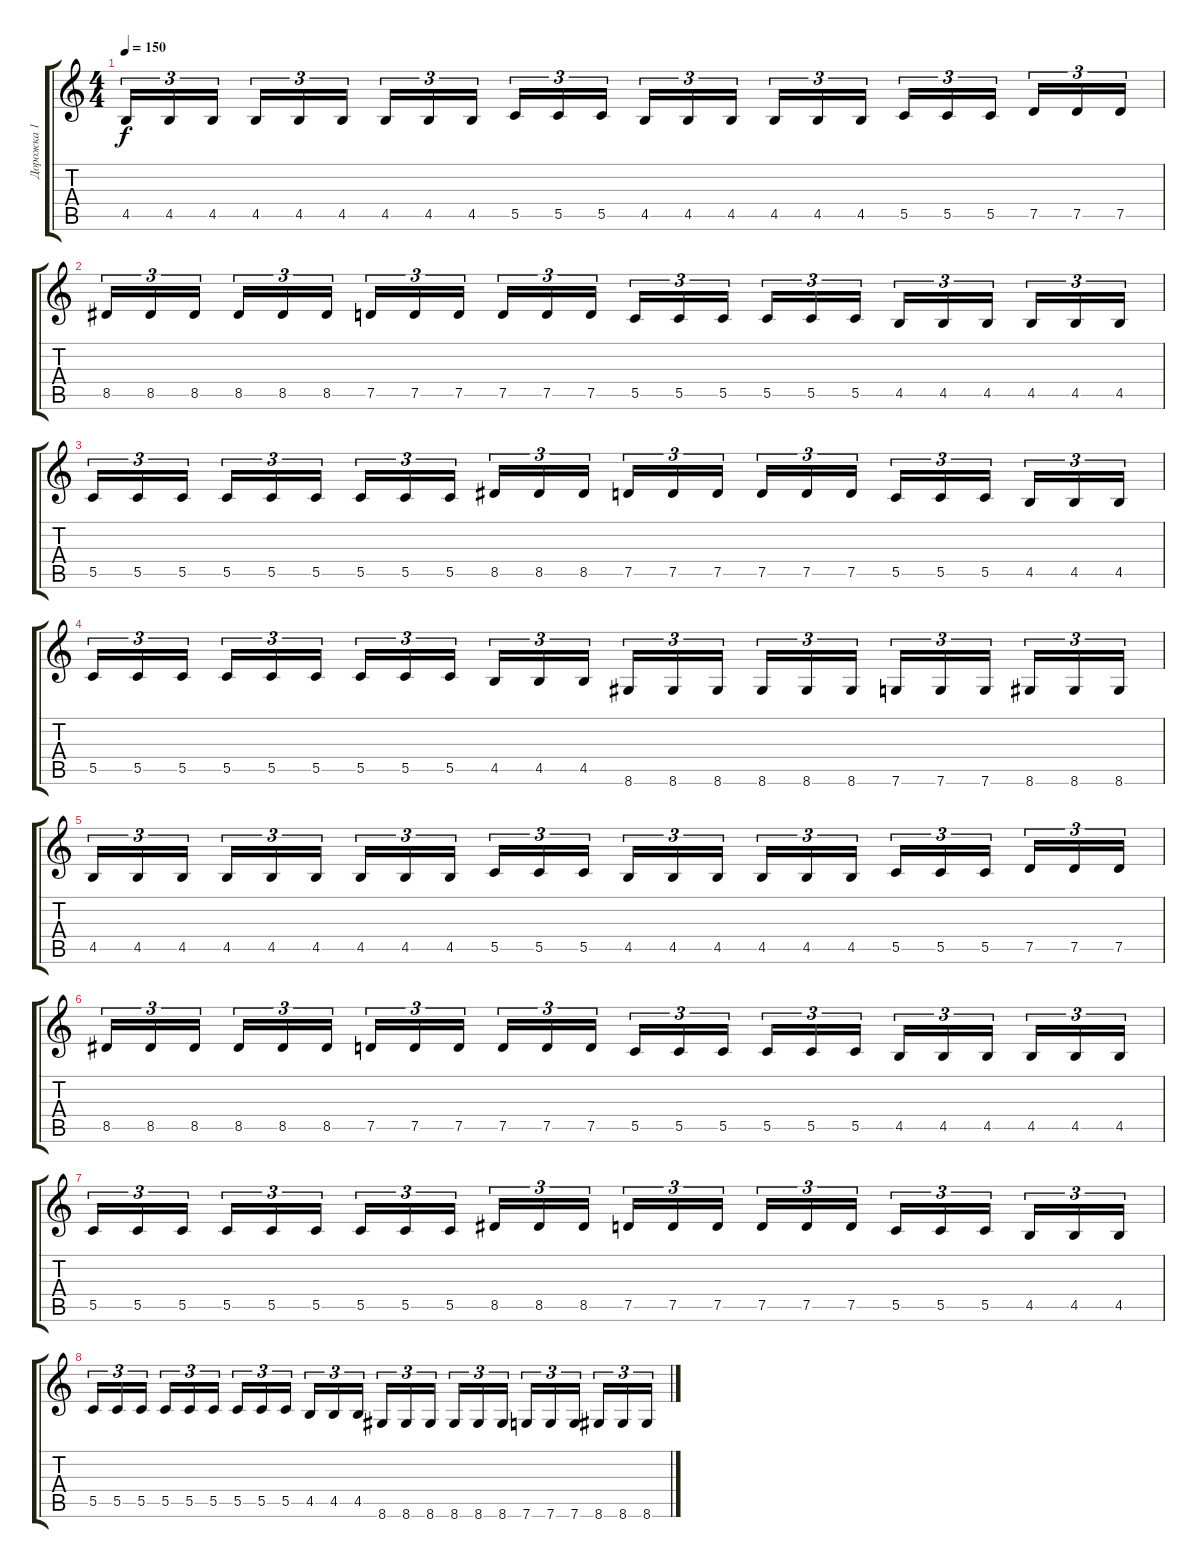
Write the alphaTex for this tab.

\track ("Дорожка 1" "Дорожка 1") {instrument distortionguitar}
\staff {score tabs}
\tuning (D4 A3 F3 C3 G2 C2) {hide}
\ts (4 4)
\tempo 150
\clef g2
\ks c
4.5.16{tu (3 2) dy f} 4.5.16{tu (3 2)} 4.5.16{tu (3 2) beam splitsecondary} 4.5.16{tu (3 2)} 4.5.16{tu (3 2)} 4.5.16{tu (3 2)} 4.5.16{tu (3 2)} 4.5.16{tu (3 2)} 4.5.16{tu (3 2) beam splitsecondary} 5.5.16{tu (3 2)} 5.5.16{tu (3 2)} 5.5.16{tu (3 2)} 4.5.16{tu (3 2)} 4.5.16{tu (3 2)} 4.5.16{tu (3 2) beam splitsecondary} 4.5.16{tu (3 2)} 4.5.16{tu (3 2)} 4.5.16{tu (3 2)} 5.5.16{tu (3 2)} 5.5.16{tu (3 2)} 5.5.16{tu (3 2) beam splitsecondary} 7.5.16{tu (3 2)} 7.5.16{tu (3 2)} 7.5.16{tu (3 2)} |
8.5.16{tu (3 2)} 8.5.16{tu (3 2)} 8.5.16{tu (3 2) beam splitsecondary} 8.5.16{tu (3 2)} 8.5.16{tu (3 2)} 8.5.16{tu (3 2)} 7.5.16{tu (3 2)} 7.5.16{tu (3 2)} 7.5.16{tu (3 2) beam splitsecondary} 7.5.16{tu (3 2)} 7.5.16{tu (3 2)} 7.5.16{tu (3 2)} 5.5.16{tu (3 2)} 5.5.16{tu (3 2)} 5.5.16{tu (3 2) beam splitsecondary} 5.5.16{tu (3 2)} 5.5.16{tu (3 2)} 5.5.16{tu (3 2)} 4.5.16{tu (3 2)} 4.5.16{tu (3 2)} 4.5.16{tu (3 2) beam splitsecondary} 4.5.16{tu (3 2)} 4.5.16{tu (3 2)} 4.5.16{tu (3 2)} |
5.5.16{tu (3 2)} 5.5.16{tu (3 2)} 5.5.16{tu (3 2) beam splitsecondary} 5.5.16{tu (3 2)} 5.5.16{tu (3 2)} 5.5.16{tu (3 2)} 5.5.16{tu (3 2)} 5.5.16{tu (3 2)} 5.5.16{tu (3 2) beam splitsecondary} 8.5.16{tu (3 2)} 8.5.16{tu (3 2)} 8.5.16{tu (3 2)} 7.5.16{tu (3 2)} 7.5.16{tu (3 2)} 7.5.16{tu (3 2) beam splitsecondary} 7.5.16{tu (3 2)} 7.5.16{tu (3 2)} 7.5.16{tu (3 2)} 5.5.16{tu (3 2)} 5.5.16{tu (3 2)} 5.5.16{tu (3 2) beam splitsecondary} 4.5.16{tu (3 2)} 4.5.16{tu (3 2)} 4.5.16{tu (3 2)} |
5.5.16{tu (3 2)} 5.5.16{tu (3 2)} 5.5.16{tu (3 2) beam splitsecondary} 5.5.16{tu (3 2)} 5.5.16{tu (3 2)} 5.5.16{tu (3 2)} 5.5.16{tu (3 2)} 5.5.16{tu (3 2)} 5.5.16{tu (3 2) beam splitsecondary} 4.5.16{tu (3 2)} 4.5.16{tu (3 2)} 4.5.16{tu (3 2)} 8.6.16{tu (3 2)} 8.6.16{tu (3 2)} 8.6.16{tu (3 2) beam splitsecondary} 8.6.16{tu (3 2)} 8.6.16{tu (3 2)} 8.6.16{tu (3 2)} 7.6.16{tu (3 2)} 7.6.16{tu (3 2)} 7.6.16{tu (3 2) beam splitsecondary} 8.6.16{tu (3 2)} 8.6.16{tu (3 2)} 8.6.16{tu (3 2)} |
4.5.16{tu (3 2)} 4.5.16{tu (3 2)} 4.5.16{tu (3 2) beam splitsecondary} 4.5.16{tu (3 2)} 4.5.16{tu (3 2)} 4.5.16{tu (3 2)} 4.5.16{tu (3 2)} 4.5.16{tu (3 2)} 4.5.16{tu (3 2) beam splitsecondary} 5.5.16{tu (3 2)} 5.5.16{tu (3 2)} 5.5.16{tu (3 2)} 4.5.16{tu (3 2)} 4.5.16{tu (3 2)} 4.5.16{tu (3 2) beam splitsecondary} 4.5.16{tu (3 2)} 4.5.16{tu (3 2)} 4.5.16{tu (3 2)} 5.5.16{tu (3 2)} 5.5.16{tu (3 2)} 5.5.16{tu (3 2) beam splitsecondary} 7.5.16{tu (3 2)} 7.5.16{tu (3 2)} 7.5.16{tu (3 2)} |
8.5.16{tu (3 2)} 8.5.16{tu (3 2)} 8.5.16{tu (3 2) beam splitsecondary} 8.5.16{tu (3 2)} 8.5.16{tu (3 2)} 8.5.16{tu (3 2)} 7.5.16{tu (3 2)} 7.5.16{tu (3 2)} 7.5.16{tu (3 2) beam splitsecondary} 7.5.16{tu (3 2)} 7.5.16{tu (3 2)} 7.5.16{tu (3 2)} 5.5.16{tu (3 2)} 5.5.16{tu (3 2)} 5.5.16{tu (3 2) beam splitsecondary} 5.5.16{tu (3 2)} 5.5.16{tu (3 2)} 5.5.16{tu (3 2)} 4.5.16{tu (3 2)} 4.5.16{tu (3 2)} 4.5.16{tu (3 2) beam splitsecondary} 4.5.16{tu (3 2)} 4.5.16{tu (3 2)} 4.5.16{tu (3 2)} |
5.5.16{tu (3 2)} 5.5.16{tu (3 2)} 5.5.16{tu (3 2) beam splitsecondary} 5.5.16{tu (3 2)} 5.5.16{tu (3 2)} 5.5.16{tu (3 2)} 5.5.16{tu (3 2)} 5.5.16{tu (3 2)} 5.5.16{tu (3 2) beam splitsecondary} 8.5.16{tu (3 2)} 8.5.16{tu (3 2)} 8.5.16{tu (3 2)} 7.5.16{tu (3 2)} 7.5.16{tu (3 2)} 7.5.16{tu (3 2) beam splitsecondary} 7.5.16{tu (3 2)} 7.5.16{tu (3 2)} 7.5.16{tu (3 2)} 5.5.16{tu (3 2)} 5.5.16{tu (3 2)} 5.5.16{tu (3 2) beam splitsecondary} 4.5.16{tu (3 2)} 4.5.16{tu (3 2)} 4.5.16{tu (3 2)} |
5.5.16{tu (3 2)} 5.5.16{tu (3 2)} 5.5.16{tu (3 2) beam splitsecondary} 5.5.16{tu (3 2)} 5.5.16{tu (3 2)} 5.5.16{tu (3 2)} 5.5.16{tu (3 2)} 5.5.16{tu (3 2)} 5.5.16{tu (3 2) beam splitsecondary} 4.5.16{tu (3 2)} 4.5.16{tu (3 2)} 4.5.16{tu (3 2)} 8.6.16{tu (3 2)} 8.6.16{tu (3 2)} 8.6.16{tu (3 2) beam splitsecondary} 8.6.16{tu (3 2)} 8.6.16{tu (3 2)} 8.6.16{tu (3 2)} 7.6.16{tu (3 2)} 7.6.16{tu (3 2)} 7.6.16{tu (3 2) beam splitsecondary} 8.6.16{tu (3 2)} 8.6.16{tu (3 2)} 8.6.16{tu (3 2)}
